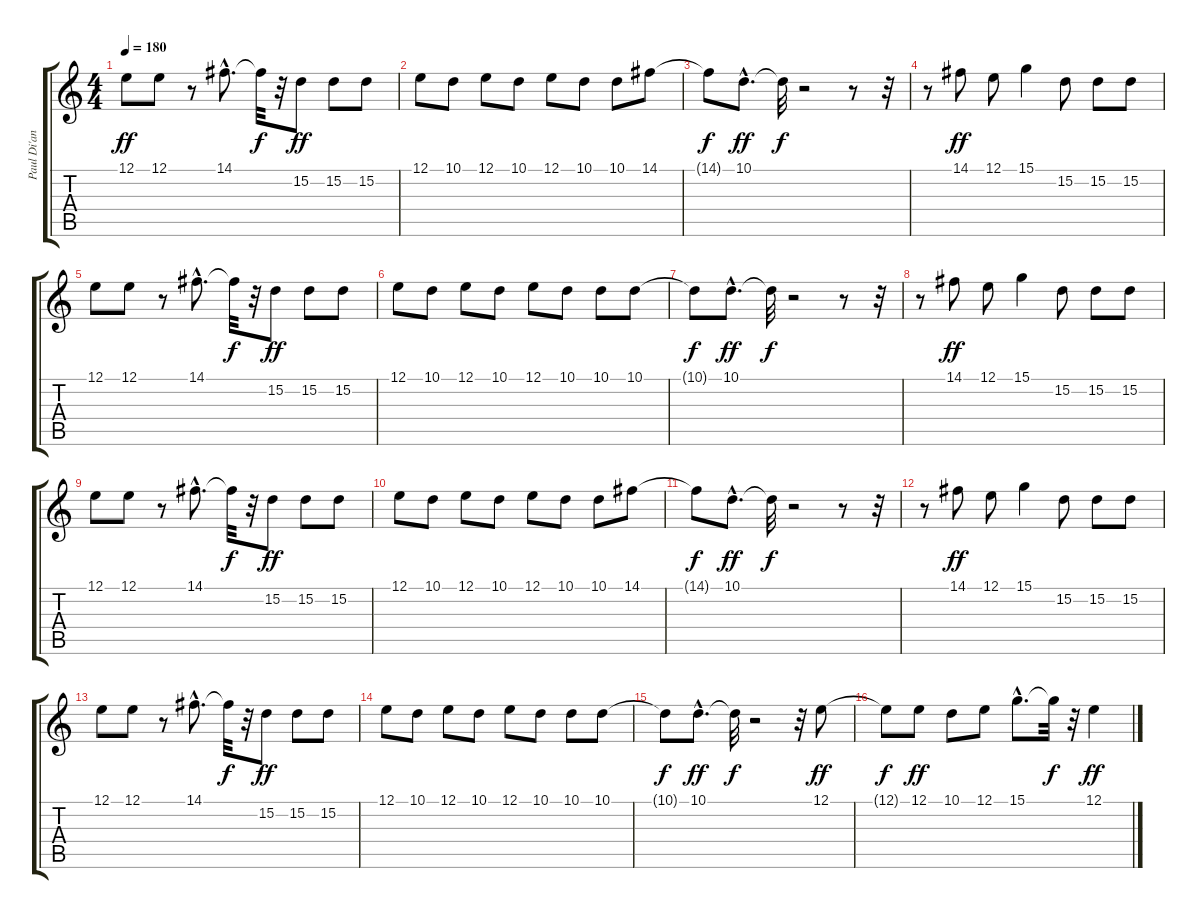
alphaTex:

\track ("Paul Di'anno" "Paul Di'an") {instrument choiraahs}
\staff {score tabs}
\tuning (E4 B3 G3 D3 A2 E2) {hide}
\ts (4 4)
\tempo 180
\clef g2
\ks c
12.1.8{dy ff} 12.1.8 r.8 14.1{hac}.8{d} 14.1{t}.32{dy f} r.32 15.2.8{dy ff} 15.2.8 15.2.8 |
12.1.8 10.1.8 12.1.8 10.1.8 12.1.8 10.1.8 10.1.8 14.1.8 |
14.1{t}.8{dy f} 10.1{hac}.8{d dy ff} 10.1{t}.32{dy f} r.2 r.8 r.32 |
r.8 14.1.8{dy ff} 12.1.8 15.1.4 15.2.8 15.2.8 15.2.8 |
12.1.8 12.1.8 r.8 14.1{hac}.8{d} 14.1{t}.32{dy f} r.32 15.2.8{dy ff} 15.2.8 15.2.8 |
12.1.8 10.1.8 12.1.8 10.1.8 12.1.8 10.1.8 10.1.8 10.1.8 |
10.1{t}.8{dy f} 10.1{hac}.8{d dy ff} 10.1{t}.32{dy f} r.2 r.8 r.32 |
r.8 14.1.8{dy ff} 12.1.8 15.1.4 15.2.8 15.2.8 15.2.8 |
12.1.8 12.1.8 r.8 14.1{hac}.8{d} 14.1{t}.32{dy f} r.32 15.2.8{dy ff} 15.2.8 15.2.8 |
12.1.8 10.1.8 12.1.8 10.1.8 12.1.8 10.1.8 10.1.8 14.1.8 |
14.1{t}.8{dy f} 10.1{hac}.8{d dy ff} 10.1{t}.32{dy f} r.2 r.8 r.32 |
r.8 14.1.8{dy ff} 12.1.8 15.1.4 15.2.8 15.2.8 15.2.8 |
12.1.8 12.1.8 r.8 14.1{hac}.8{d} 14.1{t}.32{dy f} r.32 15.2.8{dy ff} 15.2.8 15.2.8 |
12.1.8 10.1.8 12.1.8 10.1.8 12.1.8 10.1.8 10.1.8 10.1.8 |
10.1{t}.8{dy f} 10.1{hac}.8{d dy ff} 10.1{t}.32{dy f} r.2 r.32 12.1.8{dy ff} |
12.1{t}.8{dy f} 12.1.8{dy ff} 10.1.8 12.1.8 15.1{hac}.8{d} 15.1{t}.32{dy f} r.32 12.1.4{dy ff}
